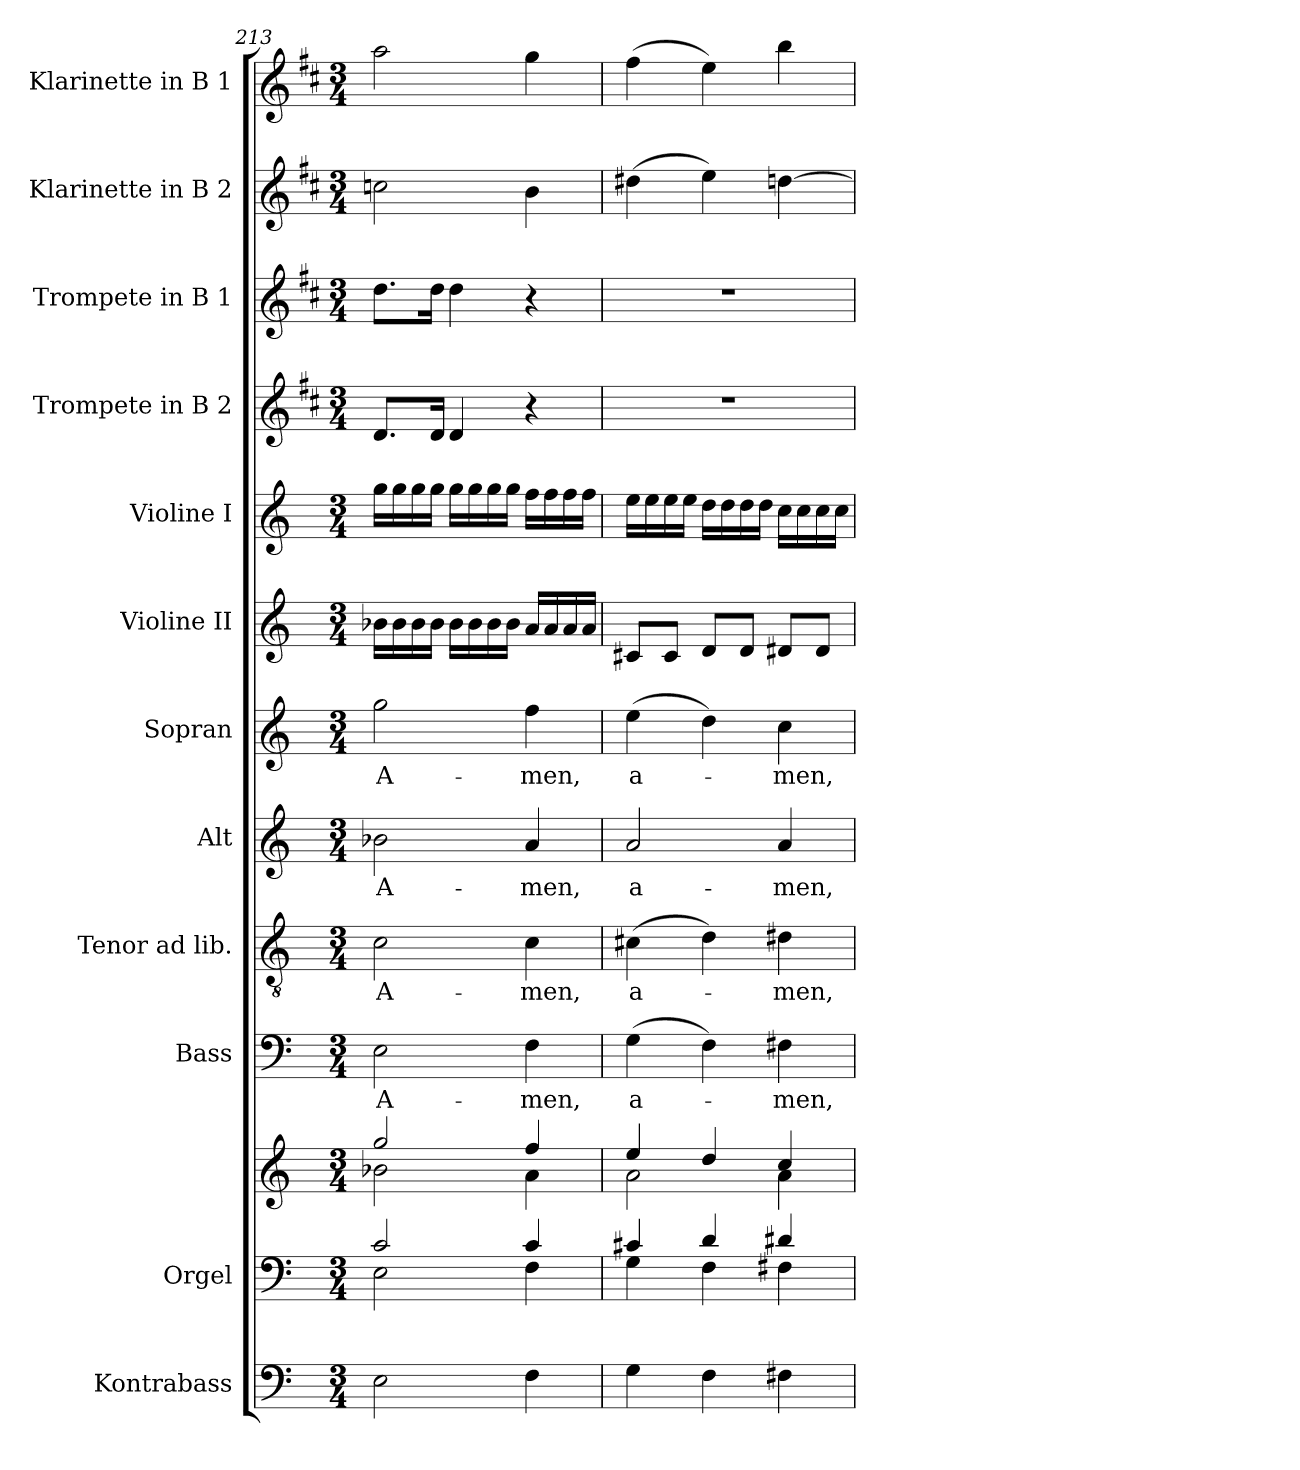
**kern	**kern	**kern	**kern	**text	**kern	**text	**kern	**text	**kern	**text	**kern	**kern	**kern	**kern	**kern	**kern
*part12	*part11	*part11	*part10	*part10	*part9	*part9	*part8	*part8	*part7	*part7	*part6	*part5	*part4	*part3	*part2	*part1
*staff13	*staff12	*staff11	*staff10	*staff10	*staff9	*staff9	*staff8	*staff8	*staff7	*staff7	*staff6	*staff5	*staff4	*staff3	*staff2	*staff1
*I"Kontrabass	*I"Orgel	*	*I"Bass	*	*I"Tenor ad lib.	*	*I"Alt	*	*I"Sopran	*	*I"Violine II	*I"Violine I	*I"Trompete in B 2	*I"Trompete in B 1	*I"Klarinette in B 2	*I"Klarinette in B 1
*I'Kb.	*I'Org.	*	*I'B	*	*I'T	*	*I'A	*	*I'S	*	*I'Vl. II	*I'Vl. I	*	*	*	*
!!LO:PB:g=z
*clefF4	*clefF4	*clefG2	*clefF4	*	*clefGv2	*	*clefG2	*	*clefG2	*	*clefG2	*clefG2	*clefG2	*clefG2	*clefG2	*clefG2
*ITrd7c12	*	*	*	*	*	*	*	*	*	*	*	*	*ITrd1c2	*ITrd1c2	*ITrd1c2	*ITrd1c2
*k[]	*k[]	*k[]	*k[]	*	*k[]	*	*k[]	*	*k[]	*	*k[]	*k[]	*k[]	*k[]	*k[]	*k[]
*C:	*C:	*C:	*C:	*	*C:	*	*C:	*	*C:	*	*C:	*C:	*C:	*C:	*C:	*C:
*M3/4	*M3/4	*M3/4	*M3/4	*	*M3/4	*	*M3/4	*	*M3/4	*	*M3/4	*M3/4	*M3/4	*M3/4	*M3/4	*M3/4
=213	=213	=213	=213	=213	=213	=213	=213	=213	=213	=213	=213	=213	=213	=213	=213	=213
*	*^	*^	*	*	*	*	*	*	*	*	*	*	*	*	*	*
!	!	!	!	!	!	!LO:LY:b	!	!LO:LY:b	!	!LO:LY:b	!	!LO:LY:b	!	!	!	!	!	!
2EE\	2c/	2E\	2gg/	2b-X\	2E\	A-	2c\	A-	2b-X\	A-	2gg\	A-	16b-X\LL	16gg\LL	8.c/L	8.cc\L	2b-X\	2gg\
.	.	.	.	.	.	.	.	.	.	.	.	.	16b-\	16gg\	.	.	.	.
.	.	.	.	.	.	.	.	.	.	.	.	.	16b-\	16gg\	.	.	.	.
.	.	.	.	.	.	.	.	.	.	.	.	.	16b-\JJ	16gg\JJ	16c/Jk	16cc\Jk	.	.
.	.	.	.	.	.	.	.	.	.	.	.	.	16b-\LL	16gg\LL	4c/	4cc\	.	.
.	.	.	.	.	.	.	.	.	.	.	.	.	16b-\	16gg\	.	.	.	.
.	.	.	.	.	.	.	.	.	.	.	.	.	16b-\	16gg\	.	.	.	.
.	.	.	.	.	.	.	.	.	.	.	.	.	16b-\JJ	16gg\JJ	.	.	.	.
!	!	!	!	!	!	!LO:LY:b	!	!LO:LY:b	!	!LO:LY:b	!	!LO:LY:b	!	!	!	!	!	!
4FF\	4c/	4F\	4ff/	4a\	4F\	-men,	4c\	-men,	4a/	-men,	4ff\	-men,	16a/LL	16ff\LL	4r	4r	4a\	4ff\
.	.	.	.	.	.	.	.	.	.	.	.	.	16a/	16ff\	.	.	.	.
.	.	.	.	.	.	.	.	.	.	.	.	.	16a/	16ff\	.	.	.	.
.	.	.	.	.	.	.	.	.	.	.	.	.	16a/JJ	16ff\JJ	.	.	.	.
=214	=214	=214	=214	=214	=214	=214	=214	=214	=214	=214	=214	=214	=214	=214	=214	=214	=214	=214
!	!	!	!	!	!	!LO:LY:b	!	!LO:LY:b	!	!LO:LY:b	!	!LO:LY:b	!	!	!	!	!	!
4GG\	4c#X/	4G\	4ee/	2a\	(>4G\	a-	(>4c#X\	a-	2a/	a-	(>4ee\	a-	8c#X/L	16ee\LL	2.r	2.r	(>4cc#X\	(>4ee\
.	.	.	.	.	.	.	.	.	.	.	.	.	.	16ee\	.	.	.	.
.	.	.	.	.	.	.	.	.	.	.	.	.	8c#/J	16ee\	.	.	.	.
.	.	.	.	.	.	.	.	.	.	.	.	.	.	16ee\JJ	.	.	.	.
4FF\	4d/	4F\	4dd/	.	4F\)	.	4d\)	.	.	.	4dd\)	.	8d/L	16dd\LL	.	.	4dd\)	4dd\)
.	.	.	.	.	.	.	.	.	.	.	.	.	.	16dd\	.	.	.	.
.	.	.	.	.	.	.	.	.	.	.	.	.	8d/J	16dd\	.	.	.	.
.	.	.	.	.	.	.	.	.	.	.	.	.	.	16dd\JJ	.	.	.	.
!	!	!	!	!	!	!LO:LY:b	!	!LO:LY:b	!	!LO:LY:b	!	!LO:LY:b	!	!	!	!	!	!
4FF#X\	4d#X/	4F#X\	4cc/	4a\	4F#X\	-men,	4d#X\	-men,	4a/	-men,	4cc\	-men,	8d#X/L	16cc\LL	.	.	[4ccn\	4aa\
.	.	.	.	.	.	.	.	.	.	.	.	.	.	16cc\	.	.	.	.
.	.	.	.	.	.	.	.	.	.	.	.	.	8d#/J	16cc\	.	.	.	.
.	.	.	.	.	.	.	.	.	.	.	.	.	.	16cc\JJ	.	.	.	.
*	*v	*v	*	*	*	*	*	*	*	*	*	*	*	*	*	*	*	*
*	*	*v	*v	*	*	*	*	*	*	*	*	*	*	*	*	*	*
=	=	=	=	=	=	=	=	=	=	=	=	=	=	=	=	=
*-	*-	*-	*-	*-	*-	*-	*-	*-	*-	*-	*-	*-	*-	*-	*-	*-
